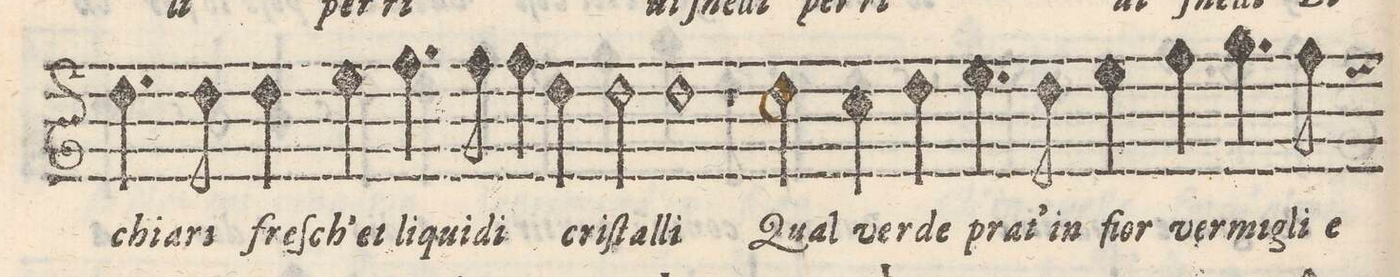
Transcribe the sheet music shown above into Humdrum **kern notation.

**kern	**text
*I"CANTO	*
*clefG2	*
*k[]	*
*met(C)	*
*M4/4	*
4.dd\	chia-
8dd\	-ri
=19-	=19-
4dd\	fre-
4ee\	-ſch'et
4.ff\	li-
8ff\	-qui-
=20-	=20-
4ff\	-di
4dd\	cri-
2dd\	-ſtal-
=21-	=21-
1dd	-li
=22-	=22-
1r	.
=23-	=23-
2dd\	Qual
4cc\	ver-
4dd\	-de
=24-	=24-
4.ee\	prat'
8dd\	in
4ee\	fior
4ff\	ver-
=25-	=25-
4.gg\	-mi-
8ff\	-gli e
*-	*-
